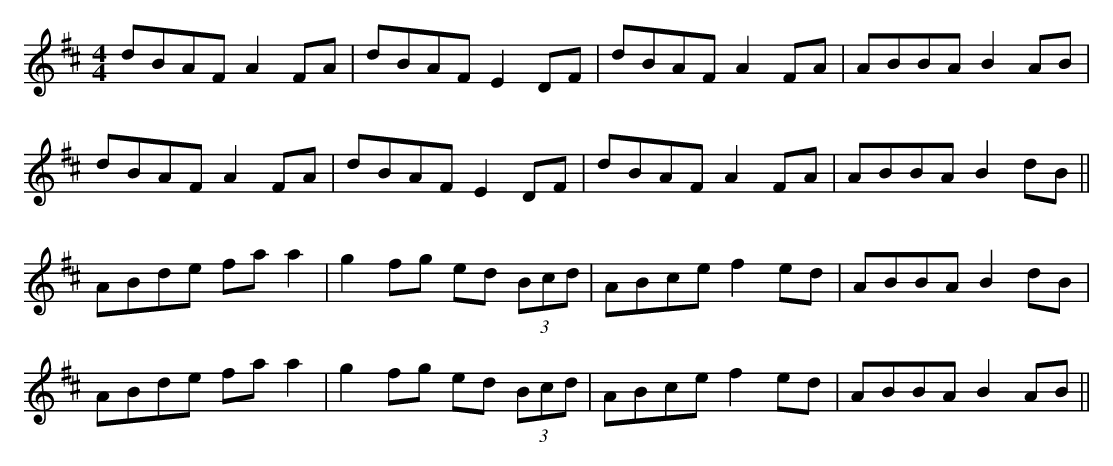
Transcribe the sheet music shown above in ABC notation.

X:1
M:4/4
K:D
dBAF A2 FA|dBAF E2 DF|dBAF A2 FA|ABBA B2 AB|
dBAF A2 FA|dBAF E2 DF|dBAF A2 FA|ABBA B2 dB||
ABde fa a2|g2 fg ed (3Bcd|ABce f2 ed|ABBA B2 dB|
ABde fa a2|g2 fg ed (3Bcd|ABce f2 ed|ABBA B2 AB||
